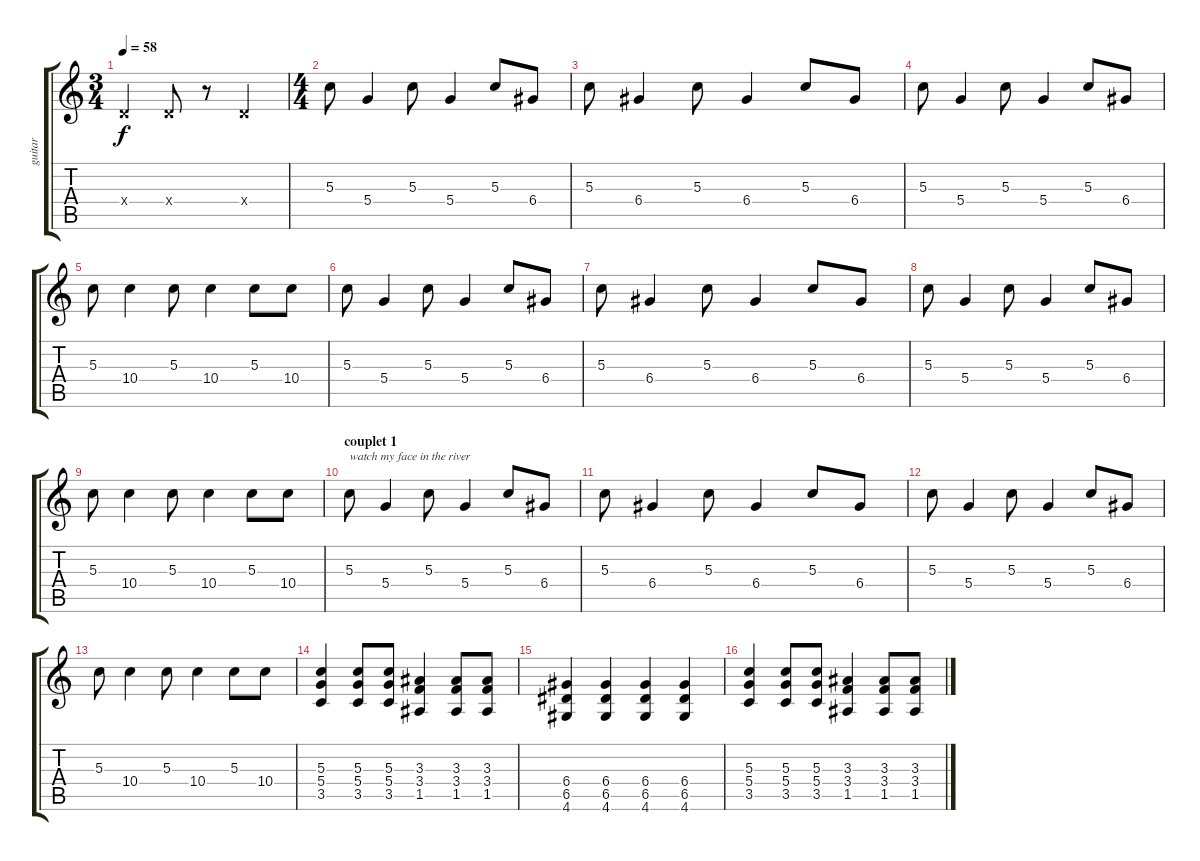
\track ("guitar" "guitar") {instrument acousticguitarsteel}
\staff {score tabs}
\tuning (E4 B3 G3 D3 A2 E2) {hide}
\ts (3 4)
\tempo 58
\clef g2
\ks c
0.4{x}.4{dy f instrument acousticguitarsteel} 0.4{x}.8 r.8 0.4{x}.4 |
\ts (4 4)
5.3.8 5.4.4 5.3.8 5.4.4 5.3.8 6.4.8 |
5.3.8 6.4.4 5.3.8 6.4.4 5.3.8 6.4.8 |
5.3.8 5.4.4 5.3.8 5.4.4 5.3.8 6.4.8 |
5.3.8 10.4.4 5.3.8 10.4.4 5.3.8 10.4.8 |
5.3.8 5.4.4 5.3.8 5.4.4 5.3.8 6.4.8 |
5.3.8 6.4.4 5.3.8 6.4.4 5.3.8 6.4.8 |
5.3.8 5.4.4 5.3.8 5.4.4 5.3.8 6.4.8 |
5.3.8 10.4.4 5.3.8 10.4.4 5.3.8 10.4.8 |
\section ("" "couplet 1")
5.3.8{txt "watch my face in the river"} 5.4.4 5.3.8 5.4.4 5.3.8 6.4.8 |
5.3.8 6.4.4 5.3.8 6.4.4 5.3.8 6.4.8 |
5.3.8 5.4.4 5.3.8 5.4.4 5.3.8 6.4.8 |
5.3.8 10.4.4 5.3.8 10.4.4 5.3.8 10.4.8 |
(5.3 5.4 3.5).4 (5.3 5.4 3.5).8 (5.3 5.4 3.5).8 (3.3 3.4 1.5).4 (3.3 3.4 1.5).8 (3.3 3.4 1.5).8 |
(6.4 6.5 4.6).4 (6.4 6.5 4.6).4 (6.4 6.5 4.6).4 (6.4 6.5 4.6).4 |
(5.3 5.4 3.5).4 (5.3 5.4 3.5).8 (5.3 5.4 3.5).8 (3.3 3.4 1.5).4 (3.3 3.4 1.5).8 (3.3 3.4 1.5).8
